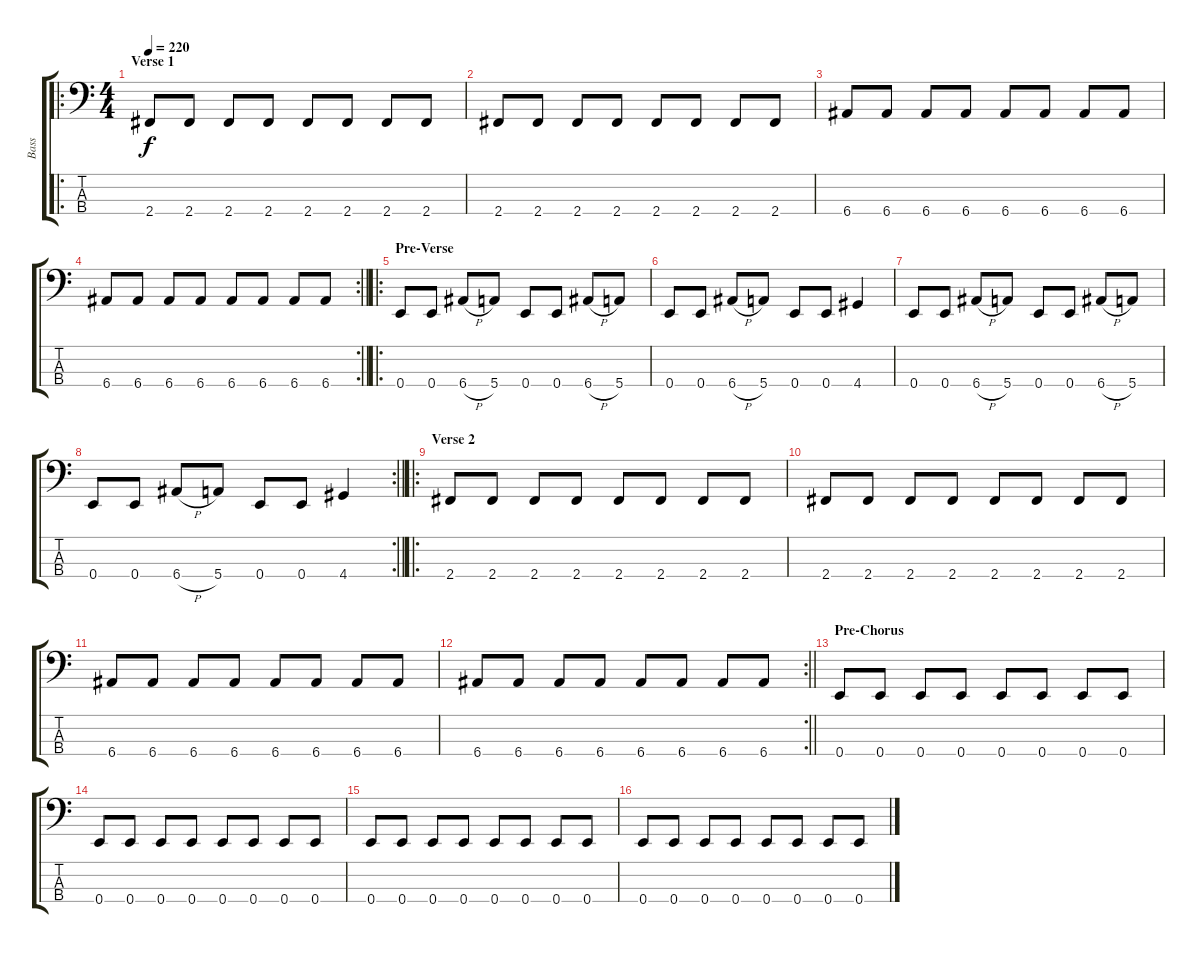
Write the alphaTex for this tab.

\track ("Bass" "Bass") {instrument electricbassfinger}
\staff {score tabs}
\tuning (G2 D2 A1 E1) {hide}
\ro
\ts (4 4)
\section ("" "Verse 1")
\tempo 220
\clef f4
\ks c
2.4.8{dy f} 2.4.8 2.4.8 2.4.8 2.4.8 2.4.8 2.4.8 2.4.8 |
2.4.8 2.4.8 2.4.8 2.4.8 2.4.8 2.4.8 2.4.8 2.4.8 |
6.4.8 6.4.8 6.4.8 6.4.8 6.4.8 6.4.8 6.4.8 6.4.8 |
\rc 2
\barLineRight lightlight
6.4.8 6.4.8 6.4.8 6.4.8 6.4.8 6.4.8 6.4.8 6.4.8 |
\ro
\section ("" "Pre-Verse")
0.4.8 0.4.8 6.4{h}.8 5.4.8 0.4.8 0.4.8 6.4{h}.8 5.4.8 |
0.4.8 0.4.8 6.4{h}.8 5.4.8 0.4.8 0.4.8 4.4.4 |
0.4.8 0.4.8 6.4{h}.8 5.4.8 0.4.8 0.4.8 6.4{h}.8 5.4.8 |
\rc 2
\barLineRight lightlight
0.4.8 0.4.8 6.4{h}.8 5.4.8 0.4.8 0.4.8 4.4.4 |
\ro
\section ("" "Verse 2")
2.4.8 2.4.8 2.4.8 2.4.8 2.4.8 2.4.8 2.4.8 2.4.8 |
2.4.8 2.4.8 2.4.8 2.4.8 2.4.8 2.4.8 2.4.8 2.4.8 |
6.4.8 6.4.8 6.4.8 6.4.8 6.4.8 6.4.8 6.4.8 6.4.8 |
\rc 2
\barLineRight lightlight
6.4.8 6.4.8 6.4.8 6.4.8 6.4.8 6.4.8 6.4.8 6.4.8 |
\section ("" "Pre-Chorus")
0.4.8 0.4.8 0.4.8 0.4.8 0.4.8 0.4.8 0.4.8 0.4.8 |
0.4.8 0.4.8 0.4.8 0.4.8 0.4.8 0.4.8 0.4.8 0.4.8 |
0.4.8 0.4.8 0.4.8 0.4.8 0.4.8 0.4.8 0.4.8 0.4.8 |
0.4.8 0.4.8 0.4.8 0.4.8 0.4.8 0.4.8 0.4.8 0.4.8
